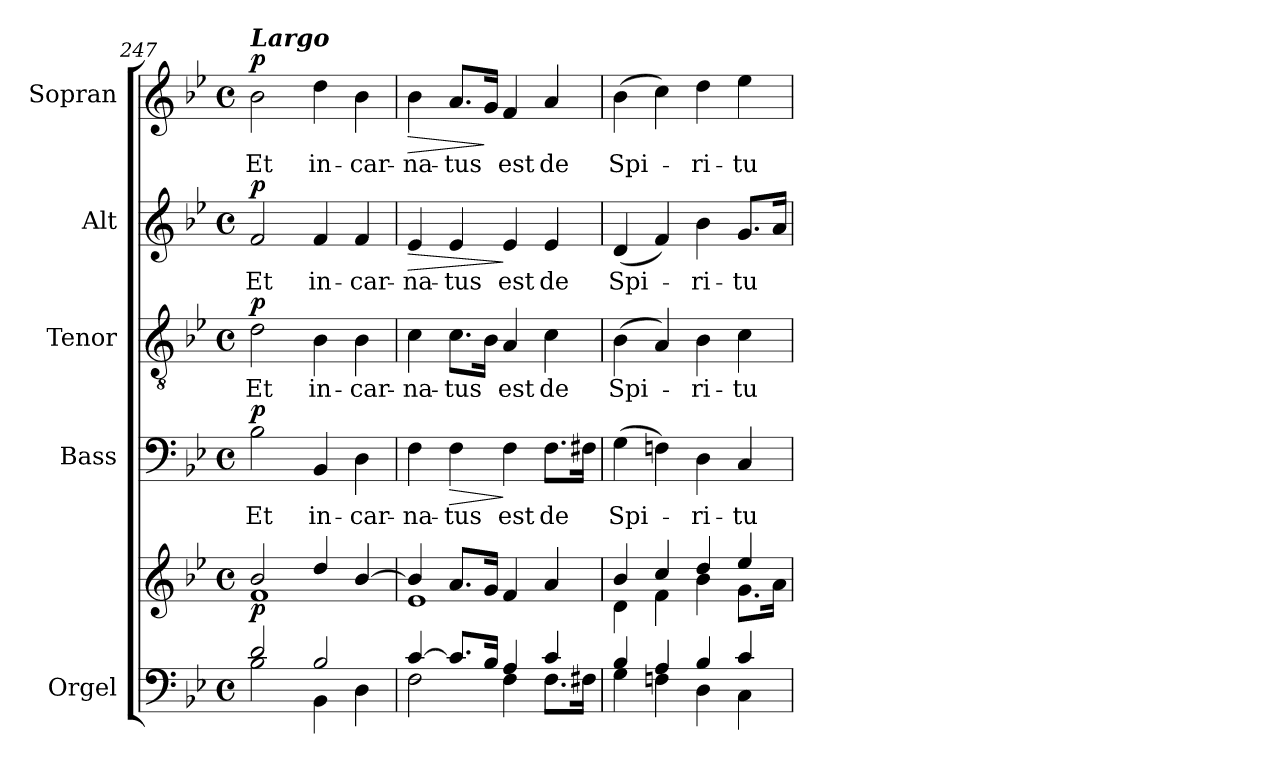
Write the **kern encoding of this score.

**kern	**kern	**dynam	**kern	**text	**dynam	**kern	**text	**dynam	**kern	**text	**dynam	**kern	**text	**dynam
*part5	*part5	*part5	*part4	*part4	*part4	*part3	*part3	*part3	*part2	*part2	*part2	*part1	*part1	*part1
*staff6	*staff5	*staff5/6	*staff4	*staff4	*staff4	*staff3	*staff3	*staff3	*staff2	*staff2	*staff2	*staff1	*staff1	*staff1
*I"Orgel	*	*	*I"Bass	*	*	*I"Tenor	*	*	*I"Alt	*	*	*I"Sopran	*	*
*I'Org.	*	*	*I'B.	*	*	*I'T.	*	*	*I'A.	*	*	*I'S.	*	*
!!LO:LB:g=z
*clefF4	*clefG2	*	*clefF4	*	*	*clefGv2	*	*	*clefG2	*	*	*clefG2	*	*
*k[b-e-]	*k[b-e-]	*	*k[b-e-]	*	*	*k[b-e-]	*	*	*k[b-e-]	*	*	*k[b-e-]	*	*
*B-:	*B-:	*	*B-:	*	*	*B-:	*	*	*B-:	*	*	*B-:	*	*
*M4/4	*M4/4	*	*M4/4	*	*	*M4/4	*	*	*M4/4	*	*	*M4/4	*	*
*met(c)	*met(c)	*	*met(c)	*	*	*met(c)	*	*	*met(c)	*	*	*met(c)	*	*
=247	=247	=247	=247	=247	=247	=247	=247	=247	=247	=247	=247	=247	=247	=247
*^	*^	*	*	*	*	*	*	*	*	*	*	*	*	*
!	!	!	!	!	!	!	!	!	!	!	!	!	!	!LO:TX:a:Bi:t=Largo	!	!
!	!	!	!	!LO:DY:b	!	!LO:LY:b	!LO:DY:a	!	!LO:LY:b	!LO:DY:a	!	!LO:LY:b	!LO:DY:a	!	!LO:LY:b	!LO:DY:a
2d/	2B-\	2b-/	1f	p	2B-\	Et	p	2d\	Et	p	2f/	Et	p	2b-\	Et	p
!	!	!	!	!	!	!LO:LY:b	!	!	!LO:LY:b	!	!	!LO:LY:b	!	!	!LO:LY:b	!
2B-/	4BB-\	4dd/	.	.	4BB-/	in-	.	4B-\	in-	.	4f/	in-	.	4dd\	in-	.
!	!	!	!	!	!	!LO:LY:b	!	!	!LO:LY:b	!	!	!LO:LY:b	!	!	!LO:LY:b	!
.	4D\	[>4b-/	.	.	4D\	-car-	.	4B-\	-car-	.	4f/	-car-	.	4b-\	-car-	.
=248	=248	=248	=248	=248	=248	=248	=248	=248	=248	=248	=248	=248	=248	=248	=248	=248
!	!	!	!	!	!	!LO:LY:b	!	!	!LO:LY:b	!	!	!LO:LY:b	!LO:HP:b	!	!LO:LY:b	!LO:HP:b
[>4c/	2F\	4b-/]	1e-	.	4F\	-na-	.	4c\	-na-	.	4e-/	-na-	>	4b-\	-na-	>
!	!	!	!	!	!	!LO:LY:b	!LO:HP:b	!	!LO:LY:b	!	!	!LO:LY:b	!	!	!LO:LY:b	!
8.c/L]	.	8.a/L	.	.	4F\	-tus	>	8.c\L	-tus	.	4e-/	-tus	.	8.a/L	-tus	.
16B-/Jk	.	16g/Jk	.	.	.	.	.	16B-\Jk	.	.	.	.	.	16g/Jk	.	]
!	!	!	!	!	!	!LO:LY:b	!	!	!LO:LY:b	!	!	!LO:LY:b	!	!	!LO:LY:b	!
4A/	4F\	4f/	.	.	4F\	est	]	4A/	est	.	4e-/	est	]	4f/	est	.
!	!	!	!	!	!	!LO:LY:b	!	!	!LO:LY:b	!	!	!LO:LY:b	!	!	!LO:LY:b	!
4c/	8.F\L	4a/	.	.	8.F\L	de	.	4c\	de	.	4e-/	de	.	4a/	de	.
.	16F#X\Jk	.	.	.	16F#X\Jk	.	.	.	.	.	.	.	.	.	.	.
=249	=249	=249	=249	=249	=249	=249	=249	=249	=249	=249	=249	=249	=249	=249	=249	=249
!	!	!	!	!	!	!LO:LY:b	!	!	!LO:LY:b	!	!	!LO:LY:b	!	!	!LO:LY:b	!
4B-/	4G\	4b-/	4d\	.	(>4G\	Spi-	.	(>4B-\	Spi-	.	(<4d/	Spi-	.	(>4b-\	Spi-	.
4A/	4Fn\	4cc/	4f\	.	4Fn\)	.	.	4A/)	.	.	4f/)	.	.	4cc\)	.	.
!	!	!	!	!	!	!LO:LY:b	!	!	!LO:LY:b	!	!	!LO:LY:b	!	!	!LO:LY:b	!
4B-/	4D\	4dd/	4b-\	.	4D\	-ri-	.	4B-\	-ri-	.	4b-\	-ri-	.	4dd\	-ri-	.
!	!	!	!	!	!	!LO:LY:b	!	!	!LO:LY:b	!	!	!LO:LY:b	!	!	!LO:LY:b	!
4c/	4C\	4ee-/	8.g\L	.	4C/	-tu	.	4c\	-tu	.	8.g/L	-tu	.	4ee-\	-tu	.
.	.	.	16a\Jk	.	.	.	.	.	.	.	16a/Jk	.	.	.	.	.
*v	*v	*	*	*	*	*	*	*	*	*	*	*	*	*	*	*
*	*v	*v	*	*	*	*	*	*	*	*	*	*	*	*	*
=	=	=	=	=	=	=	=	=	=	=	=	=	=	=
*-	*-	*-	*-	*-	*-	*-	*-	*-	*-	*-	*-	*-	*-	*-
